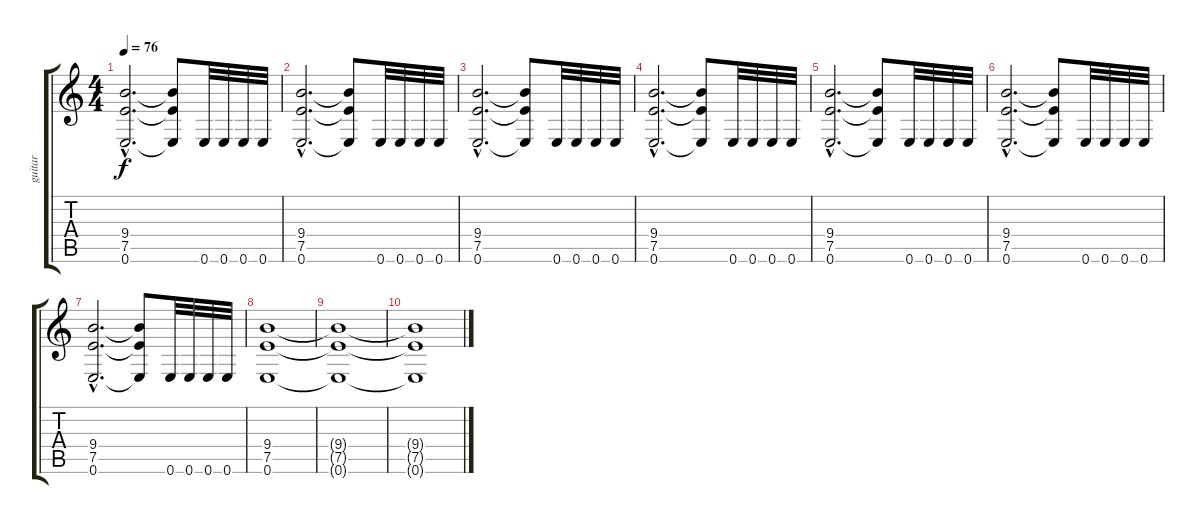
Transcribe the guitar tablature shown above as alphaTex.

\track ("guitar" "guitar") {instrument overdrivenguitar}
\staff {score tabs}
\tuning (E4 B3 G3 D3 A2 E2) {hide}
\ts (4 4)
\tempo 76
\clef g2
\ks c
(9.4{hac} 7.5{hac} 0.6{hac}).2{d dy f} (9.4{t} 7.5{t} 0.6{t}).8 0.6.32 0.6.32 0.6.32 0.6.32 |
(9.4{hac} 7.5{hac} 0.6{hac}).2{d} (9.4{t} 7.5{t} 0.6{t}).8 0.6.32 0.6.32 0.6.32 0.6.32 |
(9.4{hac} 7.5{hac} 0.6{hac}).2{d} (9.4{t} 7.5{t} 0.6{t}).8 0.6.32 0.6.32 0.6.32 0.6.32 |
(9.4{hac} 7.5{hac} 0.6{hac}).2{d} (9.4{t} 7.5{t} 0.6{t}).8 0.6.32 0.6.32 0.6.32 0.6.32 |
(9.4{hac} 7.5{hac} 0.6{hac}).2{d} (9.4{t} 7.5{t} 0.6{t}).8 0.6.32 0.6.32 0.6.32 0.6.32 |
(9.4{hac} 7.5{hac} 0.6{hac}).2{d} (9.4{t} 7.5{t} 0.6{t}).8 0.6.32 0.6.32 0.6.32 0.6.32 |
(9.4{hac} 7.5{hac} 0.6{hac}).2{d} (9.4{t} 7.5{t} 0.6{t}).8 0.6.32 0.6.32 0.6.32 0.6.32 |
(9.4 7.5 0.6).1 |
(9.4{t} 7.5{t} 0.6{t}).1{volume 0} |
(9.4{t} 7.5{t} 0.6{t}).1
